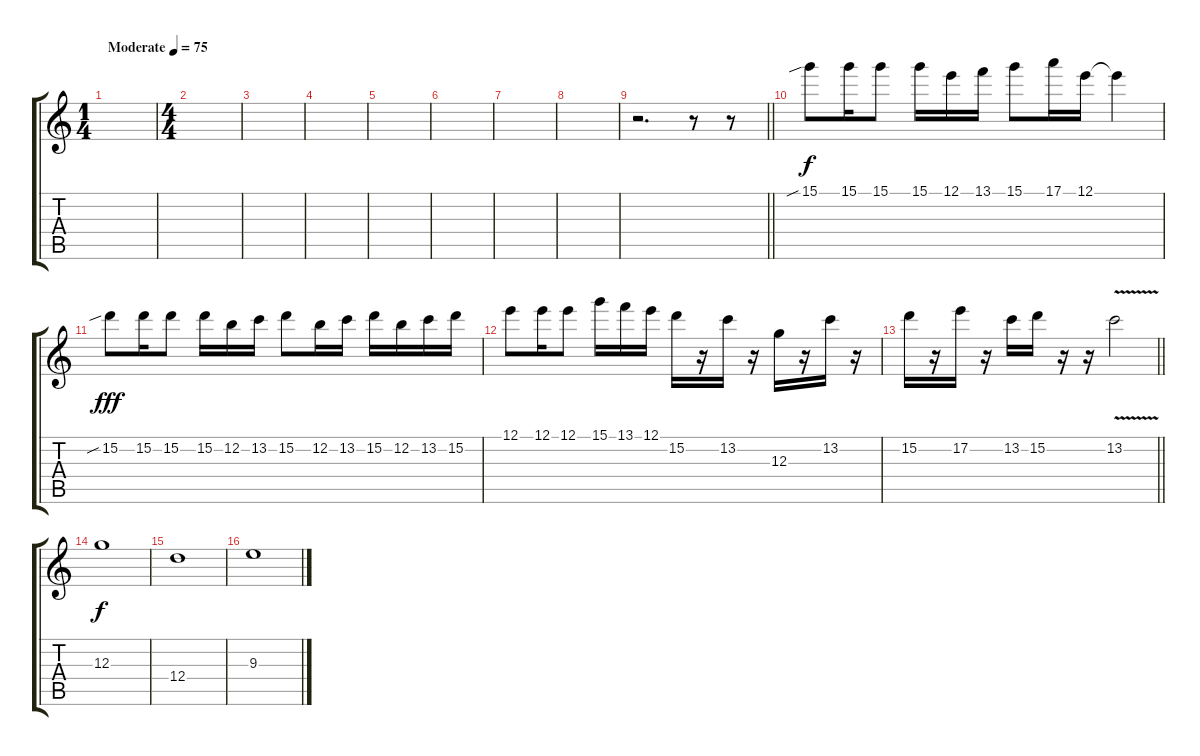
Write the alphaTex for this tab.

\track "" {instrument acousticguitarsteel}
\staff {score tabs}
\tuning (E4 B3 G3 D3 A2 E2) {hide}
\ts (1 4)
\tempo (75 "Moderate")
\clef g2
\ks c
|
\ts (4 4)
|
|
|
|
|
|
|
\barLineRight lightlight
r.2{d} r.8 r.8 |
15.1{sib}.8 15.1.16{txt ""} 15.1.8 15.1.16 12.1.16 13.1.16 15.1.8 17.1.16 12.1.16 12.1{t}.4{dy f} |
15.2{sib}.8{dy fff} 15.2.16 15.2.8 15.2.16 12.2.16 13.2.16 15.2.8 12.2.16 13.2.16 15.2.16 12.2.16 13.2.16 15.2.16 |
12.1.8 12.1.16 12.1.8 15.1.16 13.1.16 12.1.16 15.2.16 r.16 13.2.16 r.16 12.3.16 r.16 13.2.16 r.16 |
\barLineRight lightlight
15.2.16 r.16 17.2.16 r.16 13.2.16 15.2.16 r.16 r.16 13.2{v}.2 |
\section ("" "")
12.3.1{dy f} |
12.4.1 |
9.3.1
